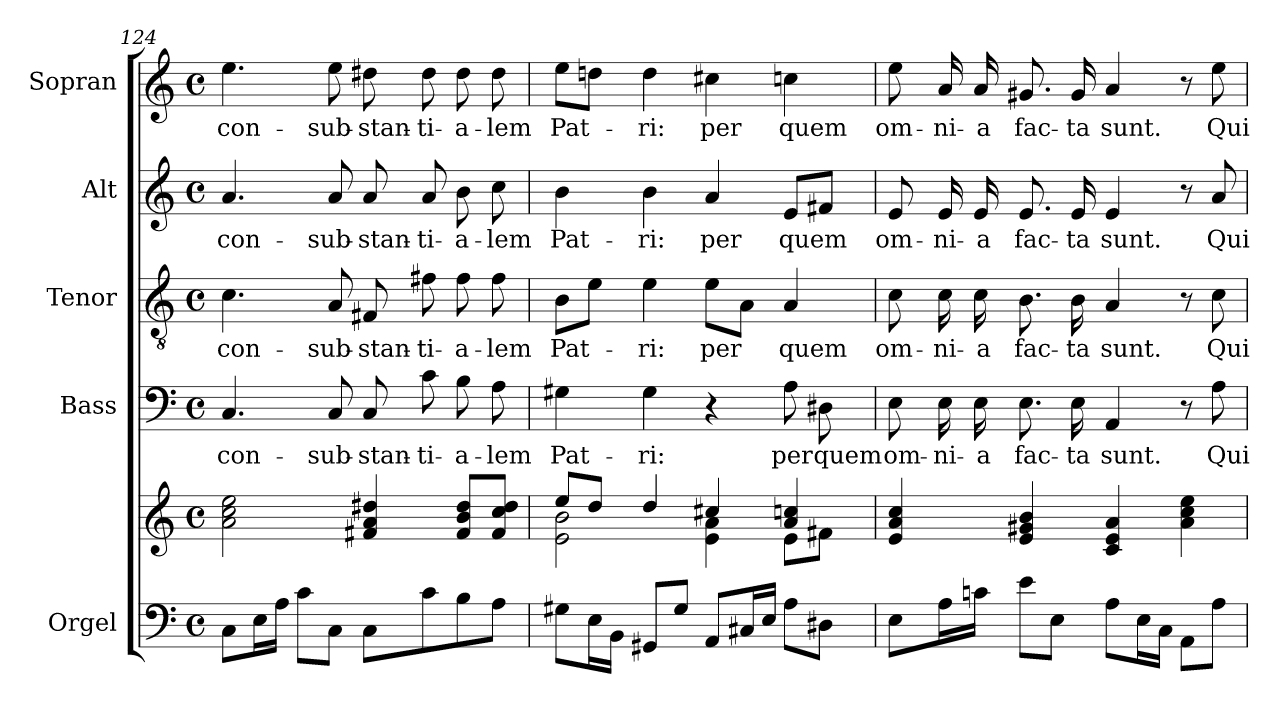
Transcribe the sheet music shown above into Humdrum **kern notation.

**kern	**kern	**kern	**text	**kern	**text	**kern	**text	**kern	**text
*part5	*part5	*part4	*part4	*part3	*part3	*part2	*part2	*part1	*part1
*staff6	*staff5	*staff4	*staff4	*staff3	*staff3	*staff2	*staff2	*staff1	*staff1
*I"Orgel	*	*I"Bass	*	*I"Tenor	*	*I"Alt	*	*I"Sopran	*
*	*	*I'B.	*	*I'T.	*	*I'A.	*	*I'S.	*
!!LO:LB:g=z
*clefF4	*clefG2	*clefF4	*	*clefGv2	*	*clefG2	*	*clefG2	*
*k[]	*k[]	*k[]	*	*k[]	*	*k[]	*	*k[]	*
*C:	*C:	*C:	*	*C:	*	*C:	*	*C:	*
*M4/4	*M4/4	*M4/4	*	*M4/4	*	*M4/4	*	*M4/4	*
*met(c)	*met(c)	*met(c)	*	*met(c)	*	*met(c)	*	*met(c)	*
=124	=124	=124	=124	=124	=124	=124	=124	=124	=124
!	!	!	!LO:LY:b	!	!LO:LY:b	!	!LO:LY:b	!	!LO:LY:b
8C\L	2a\ 2cc\ 2ee\	4.C/	con-	4.c\	con-	4.a/	con-	4.ee\	con-
16E\L	.	.	.	.	.	.	.	.	.
16A\JJ	.	.	.	.	.	.	.	.	.
8c\L	.	.	.	.	.	.	.	.	.
!	!	!	!LO:LY:b	!	!LO:LY:b	!	!LO:LY:b	!	!LO:LY:b
8C\J	.	8C/	-sub-	8A/	-sub-	8a/	-sub-	8ee\	-sub-
!	!	!	!LO:LY:b	!	!LO:LY:b	!	!LO:LY:b	!	!LO:LY:b
8C\L	4f#X/ 4a/ 4dd#X/	8C/	-stan-	8F#X/	-stan-	8a/	-stan-	8dd#X\	-stan-
!	!	!	!LO:LY:b	!	!LO:LY:b	!	!LO:LY:b	!	!LO:LY:b
8c\	.	8c\	-ti-	8f#X\	-ti-	8a/	-ti-	8dd#\	-ti-
!	!	!	!LO:LY:b	!	!LO:LY:b	!	!LO:LY:b	!	!LO:LY:b
8B\	8f#/ 8b/ 8dd#/L	8B\	-a-	8f#\	-a-	8b\	-a-	8dd#\	-a-
!	!	!	!LO:LY:b	!	!LO:LY:b	!	!LO:LY:b	!	!LO:LY:b
8A\J	8f#/ 8cc/ 8dd#/J	8A\	-lem	8f#\	-lem	8cc\	-lem	8dd#\	-lem
=125	=125	=125	=125	=125	=125	=125	=125	=125	=125
*	*^	*	*	*	*	*	*	*	*
!	!	!	!	!LO:LY:b	!	!LO:LY:b	!	!LO:LY:b	!	!LO:LY:b
8G#X\L	8ee/L	2e\ 2b\	4G#X\	Pat-	8B\L	Pat-	4b\	Pat-	8ee\L	Pat-
16E\L	8dd/J	.	.	.	8e\J	.	.	.	8ddn\J	.
16BB\JJ	.	.	.	.	.	.	.	.	.	.
!	!	!	!	!LO:LY:b	!	!LO:LY:b	!	!LO:LY:b	!	!LO:LY:b
8GG#X/L	4dd/	.	4G#\	-ri:	4e\	-ri:	4b\	-ri:	4dd\	-ri:
8G#/J	.	.	.	.	.	.	.	.	.	.
!	!	!	!	!	!	!LO:LY:b	!	!LO:LY:b	!	!LO:LY:b
8AA/L	4cc#X/	4e\ 4a\	4r	.	8e\L	per	4a/	per	4cc#X\	per
16C#X/L	.	.	.	.	8A\J	.	.	.	.	.
16E/JJ	.	.	.	.	.	.	.	.	.	.
!	!	!	!	!LO:LY:b	!	!LO:LY:b	!	!LO:LY:b	!	!LO:LY:b
8A\L	4a/ 4ccn/	8e\L	8A\	per	4A/	quem	8e/L	quem	4ccn\	quem
!	!	!	!	!LO:LY:b	!	!	!	!	!	!
8D#X\J	.	8f#X\J	8D#X\	quem	.	.	8f#X/J	.	.	.
=126	=126	=126	=126	=126	=126	=126	=126	=126	=126	=126
!	!	!	!	!LO:LY:b	!	!LO:LY:b	!	!LO:LY:b	!	!LO:LY:b
*	*v	*v	*	*	*	*	*	*	*	*
8E\L	4e/ 4a/ 4cc/	8E\	om-	8c\	om-	8e/	om-	8ee\	om-
!	!	!	!LO:LY:b	!	!LO:LY:b	!	!LO:LY:b	!	!LO:LY:b
16A\L	.	16E\	-ni-	16c\	-ni-	16e/	-ni-	16a/	-ni-
!	!	!	!LO:LY:b	!	!LO:LY:b	!	!LO:LY:b	!	!LO:LY:b
16cn\JJ	.	16E\	-a	16c\	-a	16e/	-a	16a/	-a
!	!	!	!LO:LY:b	!	!LO:LY:b	!	!LO:LY:b	!	!LO:LY:b
8e\L	4e/ 4g#X/ 4b/	8.E\	fac-	8.B\	fac-	8.e/	fac-	8.g#X/	fac-
8E\J	.	.	.	.	.	.	.	.	.
!	!	!	!LO:LY:b	!	!LO:LY:b	!	!LO:LY:b	!	!LO:LY:b
.	.	16E\	-ta	16B\	-ta	16e/	-ta	16g#/	-ta
!	!	!	!LO:LY:b	!	!LO:LY:b	!	!LO:LY:b	!	!LO:LY:b
8A\L	4c/ 4e/ 4a/	4AA/	sunt.	4A/	sunt.	4e/	sunt.	4a/	sunt.
16E\L	.	.	.	.	.	.	.	.	.
16C\JJ	.	.	.	.	.	.	.	.	.
8AA\L	4a\ 4cc\ 4ee\	8r	.	8r	.	8r	.	8r	.
!	!	!	!LO:LY:b	!	!LO:LY:b	!	!LO:LY:b	!	!LO:LY:b
8A\J	.	8A\	Qui	8c\	Qui	8a/	Qui	8ee\	Qui
=	=	=	=	=	=	=	=	=	=
*-	*-	*-	*-	*-	*-	*-	*-	*-	*-
